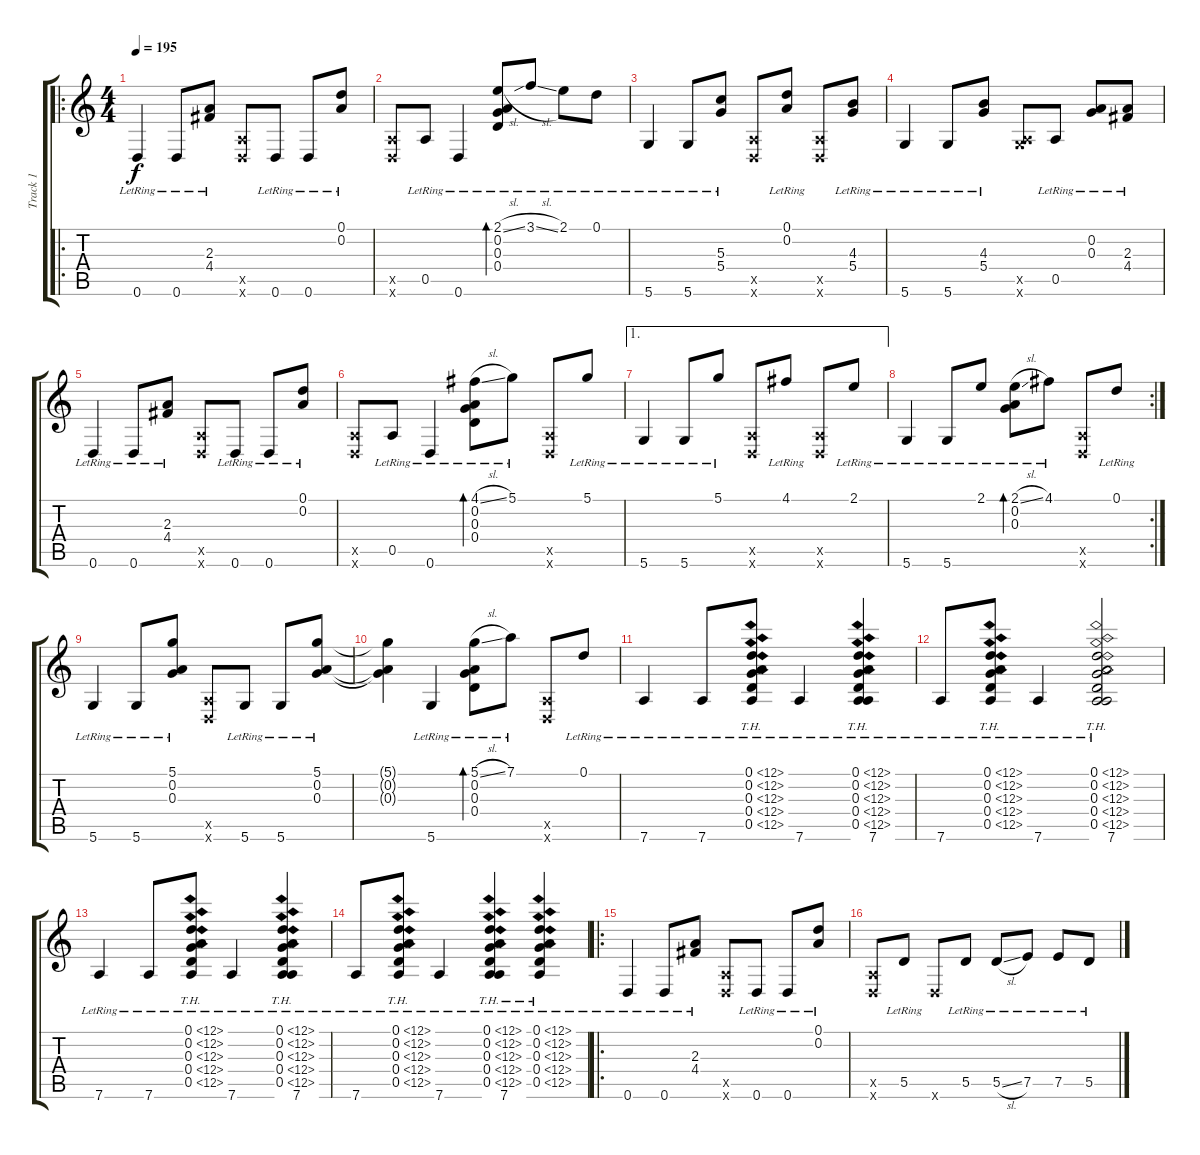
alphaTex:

\track ("Track 1" "Track 1") {instrument acousticguitarsteel}
\staff {score tabs}
\tuning (D4 A3 G3 D3 A2 D2) {hide}
\ro
\ts (4 4)
\tempo 195
\clef g2
\ks c
0.6{lr}.4{dy f} 0.6{lr}.8 (2.3{lr} 4.4{lr}).8 (0.5{x} 0.6{x}).8 0.6{lr}.8 0.6{lr}.8 (0.1{lr} 0.2{lr}).8 |
(0.5{x} 0.6{x}).8 0.5{lr}.8 0.6{lr}.4 (2.1{sl lr} 0.2{lr} 0.3{lr} 0.4{lr}).8{bd 480} 3.1{sl lr}.8 2.1{lr}.8 0.1{lr}.8 |
5.6{lr}.4 5.6{lr}.8 (5.3{lr} 5.4{lr}).8 (0.5{x} 0.6{x}).8 (0.1{lr} 0.2{lr}).8 (0.5{x} 0.6{x}).8 (4.3{lr} 5.4{lr}).8 |
5.6{lr}.4 5.6{lr}.8 (4.3{lr} 5.4{lr}).8 (0.5{x} 5.6{x}).8 0.5{lr}.8 (0.2{lr} 0.3{lr}).8 (2.3{lr} 4.4{lr}).8 |
0.6{lr}.4 0.6{lr}.8 (2.3{lr} 4.4{lr}).8 (0.5{x} 0.6{x}).8 0.6{lr}.8 0.6{lr}.8 (0.1{lr} 0.2{lr}).8 |
(0.5{x} 0.6{x}).8 0.5{lr}.8 0.6{lr}.4 (4.1{sl lr} 0.2{lr} 0.3{lr} 0.4{lr}).8{bd 480} 5.1{lr}.8 (0.5{x} 0.6{x}).8 5.1{lr}.8 |
\ae 1
5.6{lr}.4 5.6{lr}.8 5.1{lr}.8 (0.5{x} 0.6{x}).8 4.1{lr}.8 (0.5{x} 0.6{x}).8 2.1{lr}.8 |
\rc 2
5.6{lr}.4 5.6{lr}.8 2.1{lr}.8 (2.1{sl lr} 0.2{lr} 0.3{lr}).8{bd 480} 4.1{lr}.8 (0.5{x} 0.6{x}).8 0.1{lr}.8 |
5.6{lr}.4 5.6{lr}.8 (5.1{lr} 0.2{lr} 0.3{lr}).8 (0.5{x} 0.6{x}).8 5.6{lr}.8 5.6{lr}.8 (5.1{lr} 0.2{lr} 0.3{lr}).8 |
(5.1{t} 0.2{t} 0.3{t}).4 5.6{lr}.4 (5.1{sl lr} 0.2{lr} 0.3{lr} 0.4{lr}).8{bd 480} 7.1{lr}.8 (0.5{x} 0.6{x}).8 0.1{lr}.8 |
7.6{lr}.4 7.6{lr}.8 (0.1{th 12 lr} 0.2{th 12 lr} 0.3{th 12 lr} 0.4{th 12 lr} 0.5{th 12 lr}).8 7.6{lr}.4 (0.1{th 12 lr} 0.2{th 12 lr} 0.3{th 12 lr} 0.4{th 12 lr} 0.5{th 12 lr} 7.6).4 |
7.6{lr}.8 (0.1{th 12 lr} 0.2{th 12 lr} 0.3{th 12 lr} 0.4{th 12 lr} 0.5{th 12 lr}).8 7.6{lr}.4 (0.1{th 12 lr} 0.2{th 12 lr} 0.3{th 12 lr} 0.4{th 12 lr} 0.5{th 12 lr} 7.6).2 |
7.6{lr}.4 7.6{lr}.8 (0.1{th 12 lr} 0.2{th 12 lr} 0.3{th 12 lr} 0.4{th 12 lr} 0.5{th 12 lr}).8 7.6{lr}.4 (0.1{th 12 lr} 0.2{th 12 lr} 0.3{th 12 lr} 0.4{th 12 lr} 0.5{th 12 lr} 7.6).4 |
7.6{lr}.8 (0.1{th 12 lr} 0.2{th 12 lr} 0.3{th 12 lr} 0.4{th 12 lr} 0.5{th 12 lr}).8 7.6{lr}.4 (0.1{th 12 lr} 0.2{th 12 lr} 0.3{th 12 lr} 0.4{th 12 lr} 0.5{th 12 lr} 7.6).4 (0.1{th 12 lr} 0.2{th 12 lr} 0.3{th 12 lr} 0.4{th 12 lr} 0.5{th 12 lr}).4 |
\ro
0.6{lr}.4 0.6{lr}.8 (2.3{lr} 4.4{lr}).8 (0.5{x} 0.6{x}).8 0.6{lr}.8 0.6{lr}.8 (0.1{lr} 0.2{lr}).8 |
(0.5{x} 0.6{x}).8 5.5{lr}.8 0.6{x}.8 5.5{lr}.8 5.5{sl lr}.8 7.5{lr}.8 7.5{lr}.8 5.5{lr}.8
